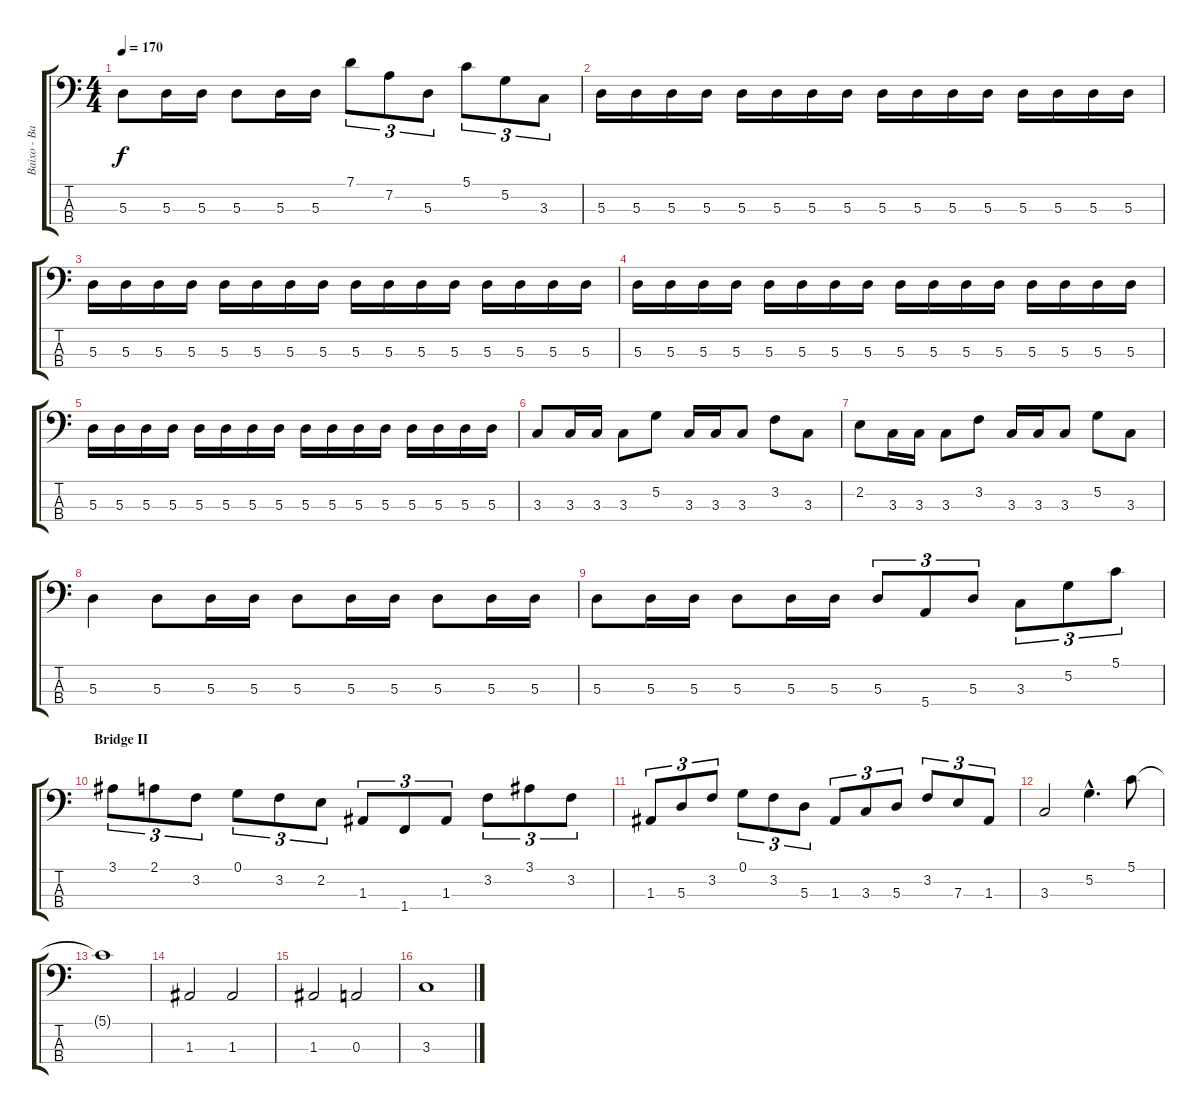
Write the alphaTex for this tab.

\track ("Baixo - Bass" "Baixo - Ba") {instrument electricbassfinger}
\staff {score tabs}
\tuning (G2 D2 A1 E1) {hide}
\ts (4 4)
\tempo 170
\clef f4
\ks c
5.3.8{dy f} 5.3.16 5.3.16 5.3.8 5.3.16 5.3.16 7.1.8{tu (3 2)} 7.2.8{tu (3 2)} 5.3.8{tu (3 2)} 5.1.8{tu (3 2)} 5.2.8{tu (3 2)} 3.3.8{tu (3 2)} |
5.3.16 5.3.16 5.3.16 5.3.16 5.3.16 5.3.16 5.3.16 5.3.16 5.3.16 5.3.16 5.3.16 5.3.16 5.3.16 5.3.16 5.3.16 5.3.16 |
5.3.16 5.3.16 5.3.16 5.3.16 5.3.16 5.3.16 5.3.16 5.3.16 5.3.16 5.3.16 5.3.16 5.3.16 5.3.16 5.3.16 5.3.16 5.3.16 |
5.3.16 5.3.16 5.3.16 5.3.16 5.3.16 5.3.16 5.3.16 5.3.16 5.3.16 5.3.16 5.3.16 5.3.16 5.3.16 5.3.16 5.3.16 5.3.16 |
5.3.16 5.3.16 5.3.16 5.3.16 5.3.16 5.3.16 5.3.16 5.3.16 5.3.16 5.3.16 5.3.16 5.3.16 5.3.16 5.3.16 5.3.16 5.3.16 |
3.3.8 3.3.16 3.3.16 3.3.8 5.2.8 3.3.16 3.3.16 3.3.8 3.2.8 3.3.8 |
2.2.8 3.3.16 3.3.16 3.3.8 3.2.8 3.3.16 3.3.16 3.3.8 5.2.8 3.3.8 |
5.3.4 5.3.8 5.3.16 5.3.16 5.3.8 5.3.16 5.3.16 5.3.8 5.3.16 5.3.16 |
5.3.8 5.3.16 5.3.16 5.3.8 5.3.16 5.3.16 5.3.8{tu (3 2)} 5.4.8{tu (3 2)} 5.3.8{tu (3 2)} 3.3.8{tu (3 2)} 5.2.8{tu (3 2)} 5.1.8{tu (3 2)} |
\section ("" "Bridge II")
3.1.8{tu (3 2)} 2.1.8{tu (3 2)} 3.2.8{tu (3 2)} 0.1.8{tu (3 2)} 3.2.8{tu (3 2)} 2.2.8{tu (3 2)} 1.3.8{tu (3 2)} 1.4.8{tu (3 2)} 1.3.8{tu (3 2)} 3.2.8{tu (3 2)} 3.1.8{tu (3 2)} 3.2.8{tu (3 2)} |
1.3.8{tu (3 2)} 5.3.8{tu (3 2)} 3.2.8{tu (3 2)} 0.1.8{tu (3 2)} 3.2.8{tu (3 2)} 5.3.8{tu (3 2)} 1.3.8{tu (3 2)} 3.3.8{tu (3 2)} 5.3.8{tu (3 2)} 3.2.8{tu (3 2)} 7.3.8{tu (3 2)} 1.3.8{tu (3 2)} |
3.3.2 5.2{hac}.4{d} 5.1.8 |
5.1{t}.1 |
1.3.2 1.3.2 |
1.3.2 0.3.2 |
3.3.1
